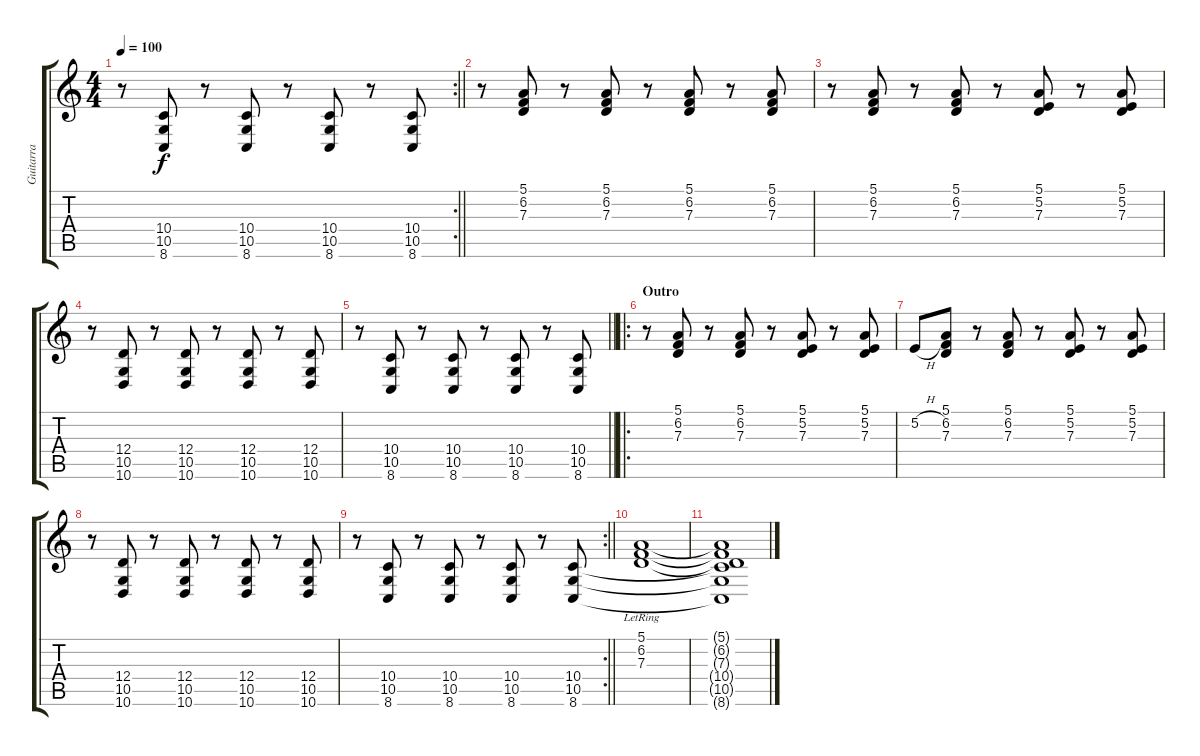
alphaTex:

\track ("Guitarra " "Guitarra ") {instrument acousticgrandpiano}
\staff {score tabs}
\tuning (E4 B3 G3 D3 A2 E2) {hide}
\rc 2
\ts (4 4)
\tempo 100
\clef g2
\barLineRight lightlight
\ks c
r.8{dy f} (10.4 10.5 8.6).8 r.8 (10.4 10.5 8.6).8 r.8 (10.4 10.5 8.6).8 r.8 (10.4 10.5 8.6).8 |
r.8 (5.1 6.2 7.3).8 r.8 (5.1 6.2 7.3).8 r.8 (5.1 6.2 7.3).8 r.8 (5.1 6.2 7.3).8 |
r.8 (5.1 6.2 7.3).8 r.8 (5.1 6.2 7.3).8 r.8 (5.1 5.2 7.3).8 r.8 (5.1 5.2 7.3).8 |
r.8 (12.4 10.5 10.6).8 r.8 (12.4 10.5 10.6).8 r.8 (12.4 10.5 10.6).8 r.8 (12.4 10.5 10.6).8 |
\barLineRight lightlight
r.8 (10.4 10.5 8.6).8 r.8 (10.4 10.5 8.6).8 r.8 (10.4 10.5 8.6).8 r.8 (10.4 10.5 8.6).8 |
\ro
\section ("" "Outro")
r.8 (5.1 6.2 7.3).8 r.8 (5.1 6.2 7.3).8 r.8 (5.1 5.2 7.3).8 r.8 (5.1 5.2 7.3).8 |
5.2{h}.8 (5.1 6.2 7.3).8 r.8 (5.1 6.2 7.3).8 r.8 (5.1 5.2 7.3).8 r.8 (5.1 5.2 7.3).8 |
r.8 (12.4 10.5 10.6).8 r.8 (12.4 10.5 10.6).8 r.8 (12.4 10.5 10.6).8 r.8 (12.4 10.5 10.6).8 |
\rc 2
\barLineRight lightlight
r.8 (10.4 10.5 8.6).8 r.8 (10.4 10.5 8.6).8 r.8 (10.4 10.5 8.6).8 r.8 (10.4 10.5 8.6).8 |
(5.1{lr} 6.2{lr} 7.3{lr}).1 |
(5.1{t} 6.2{t} 7.3{t} 10.4{t} 10.5{t} 8.6{t}).1
